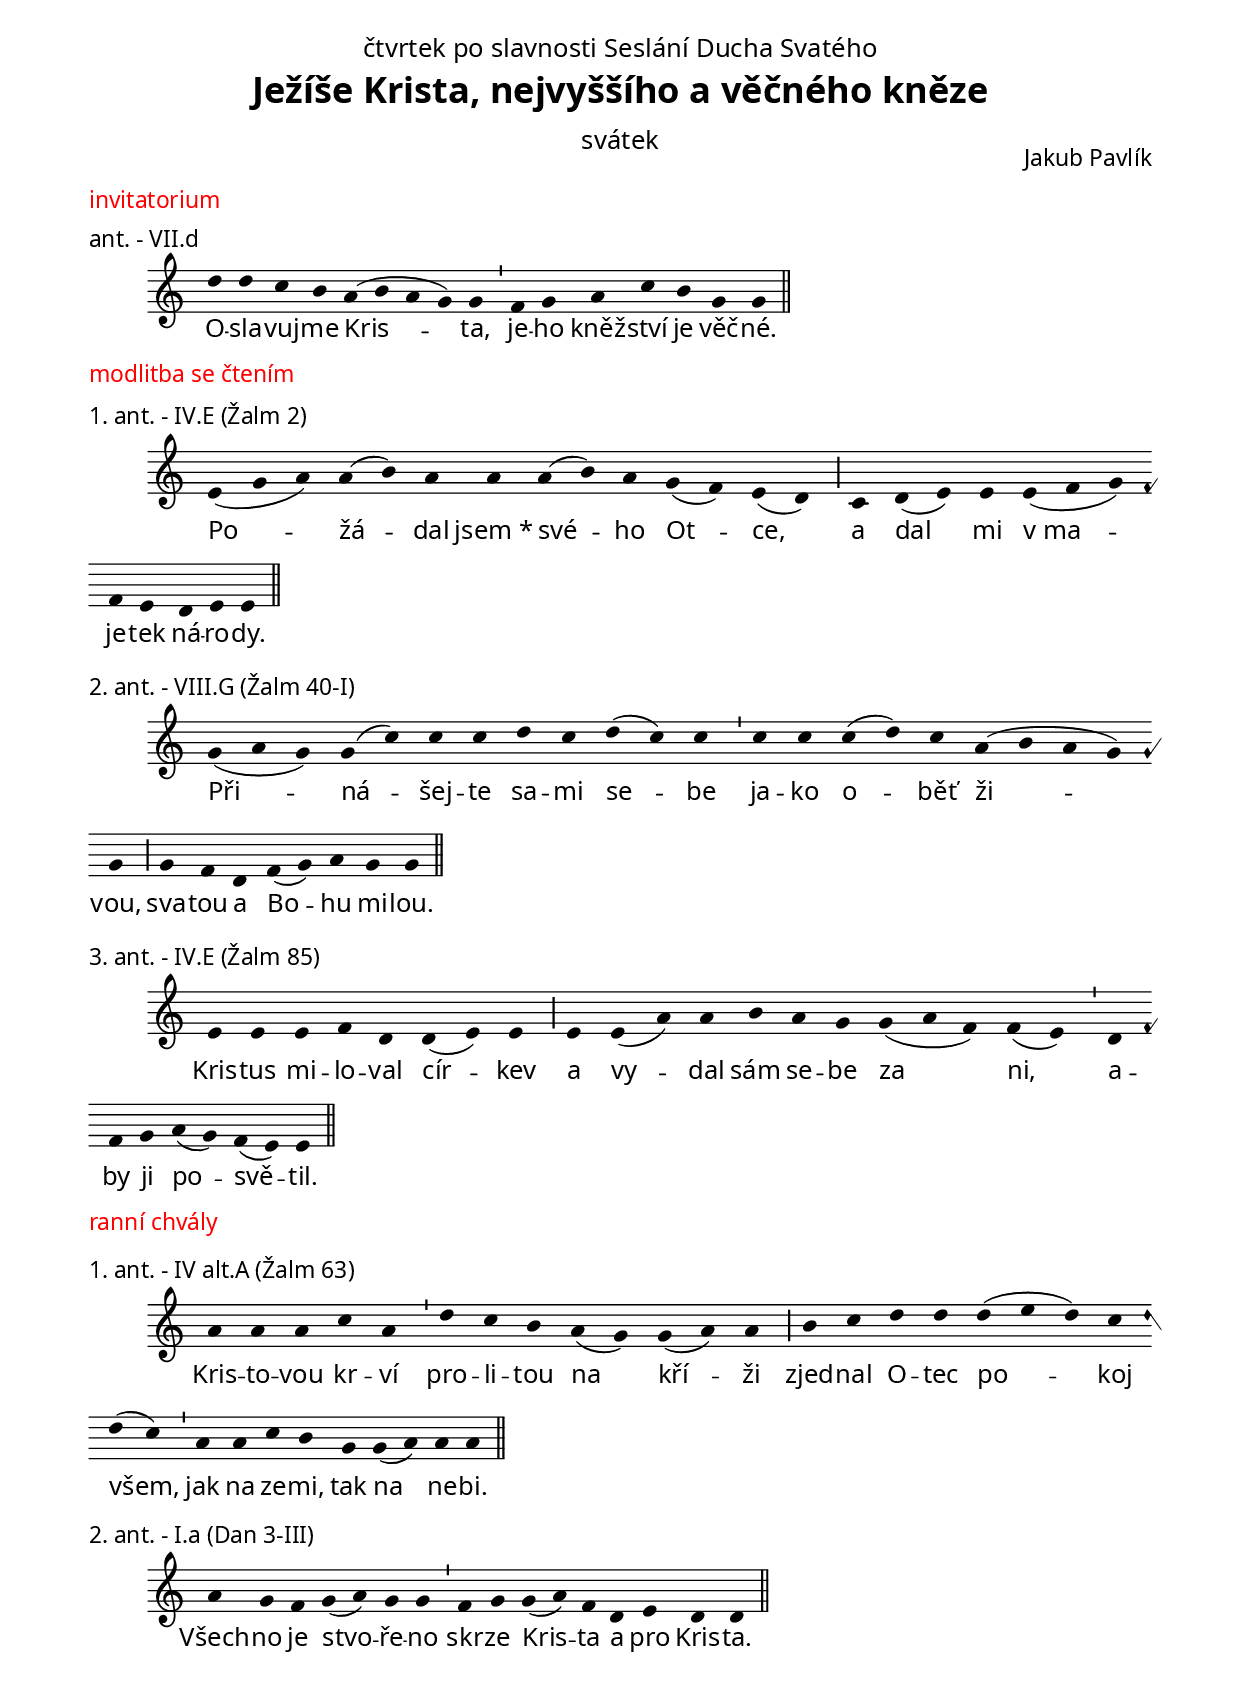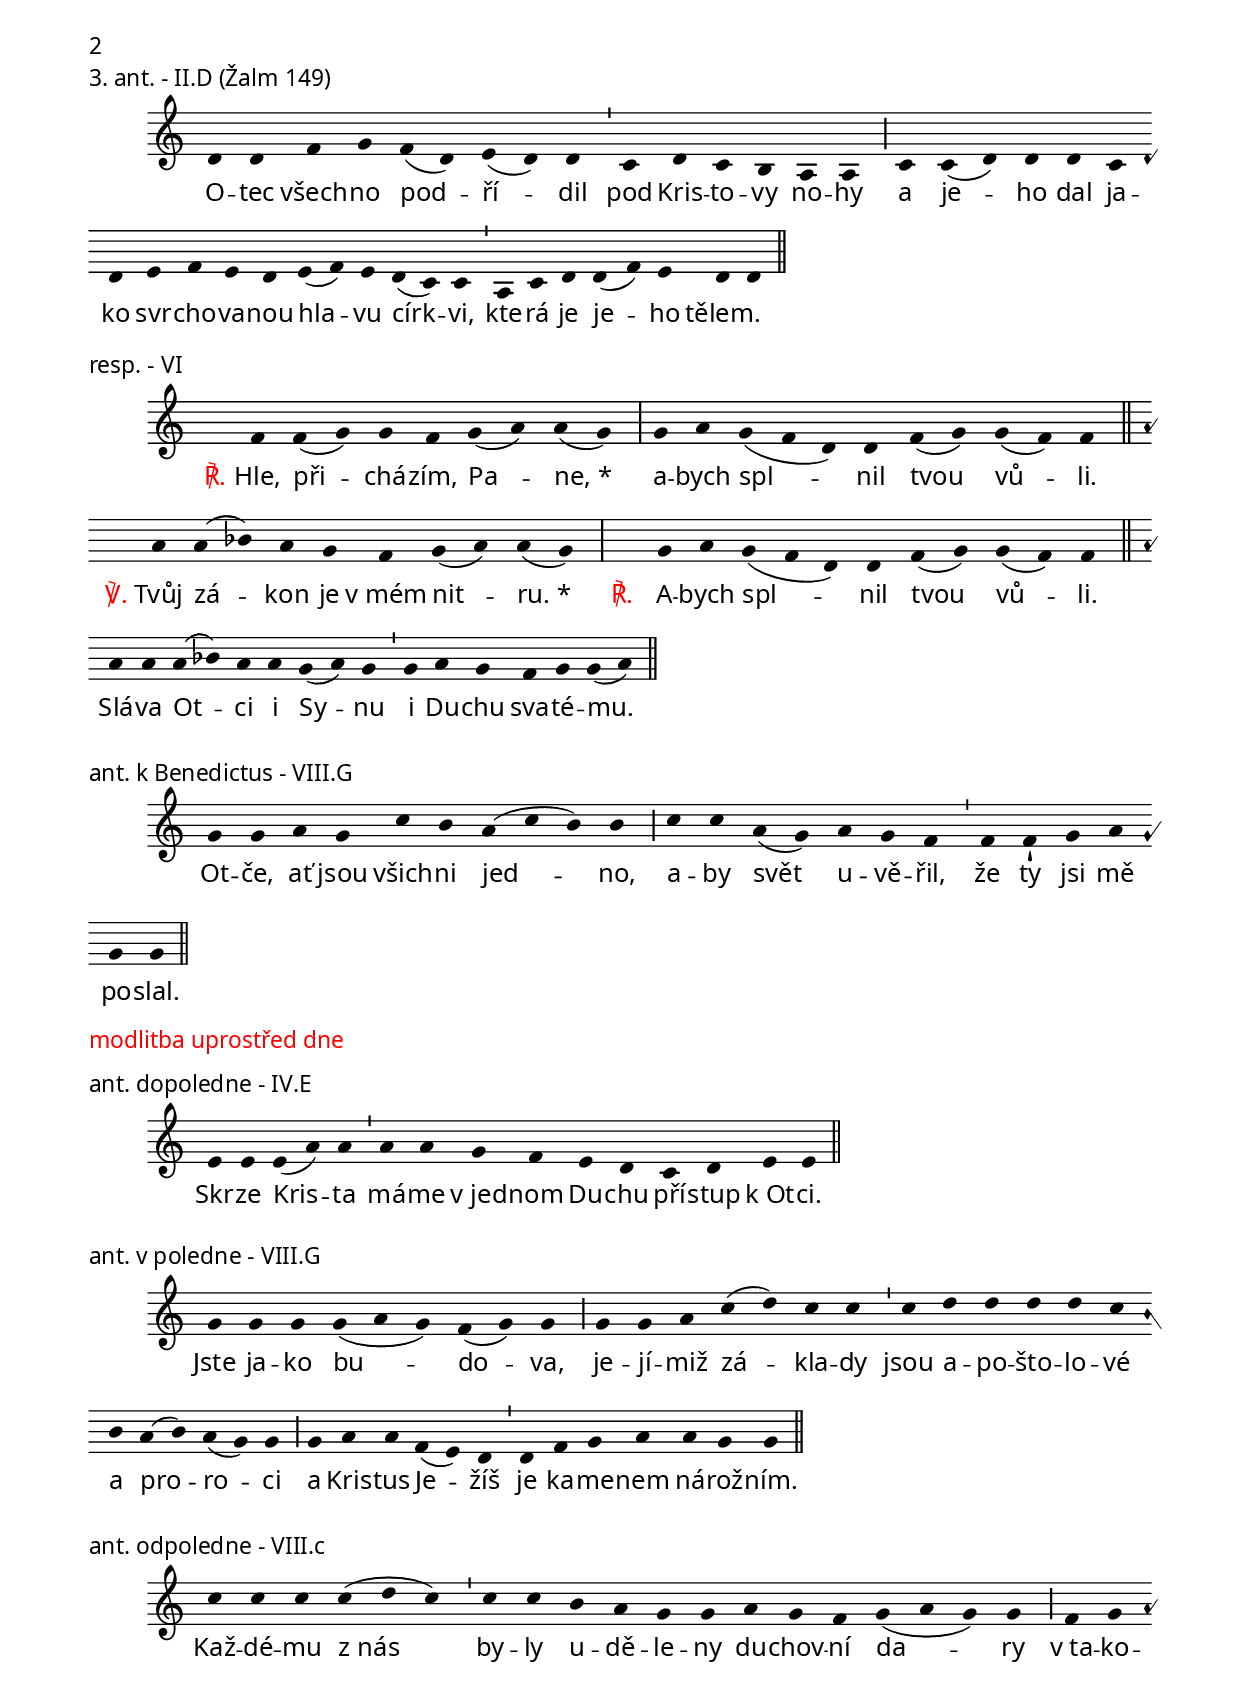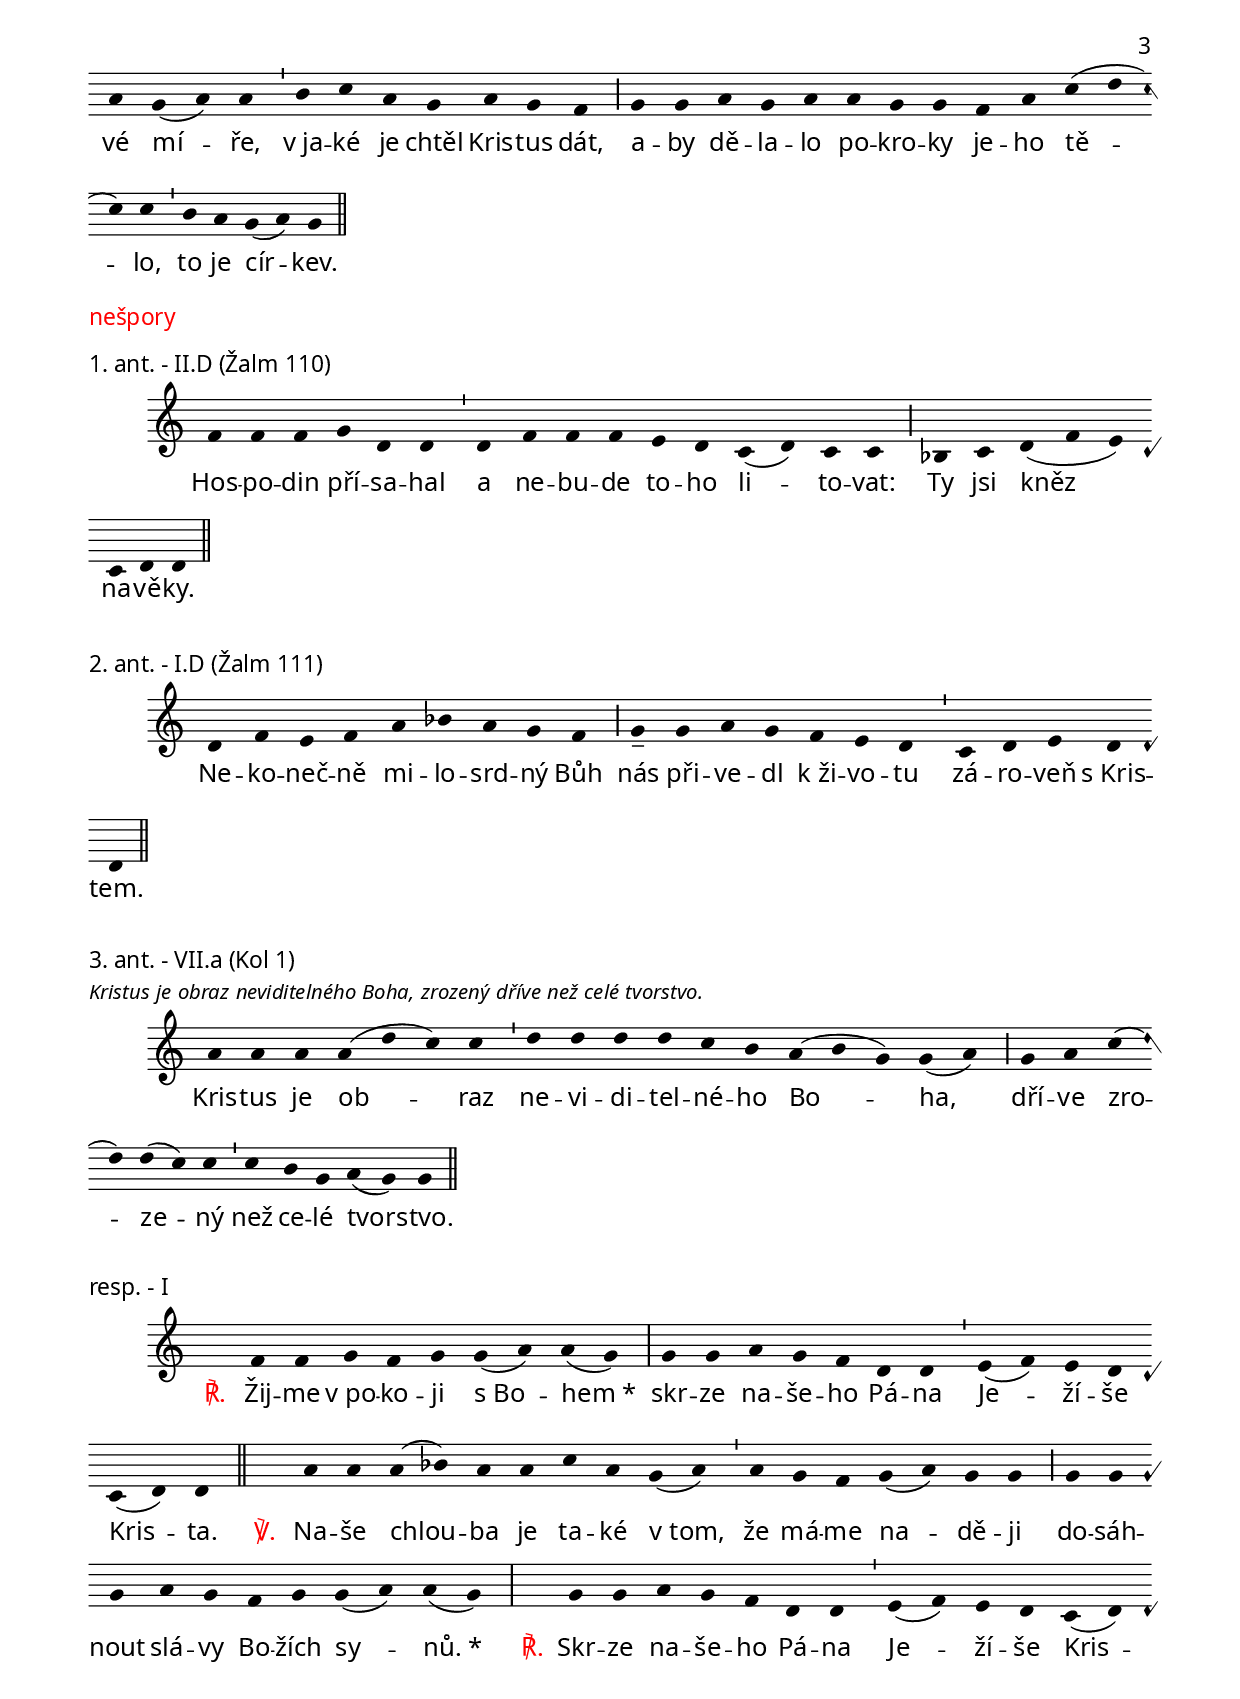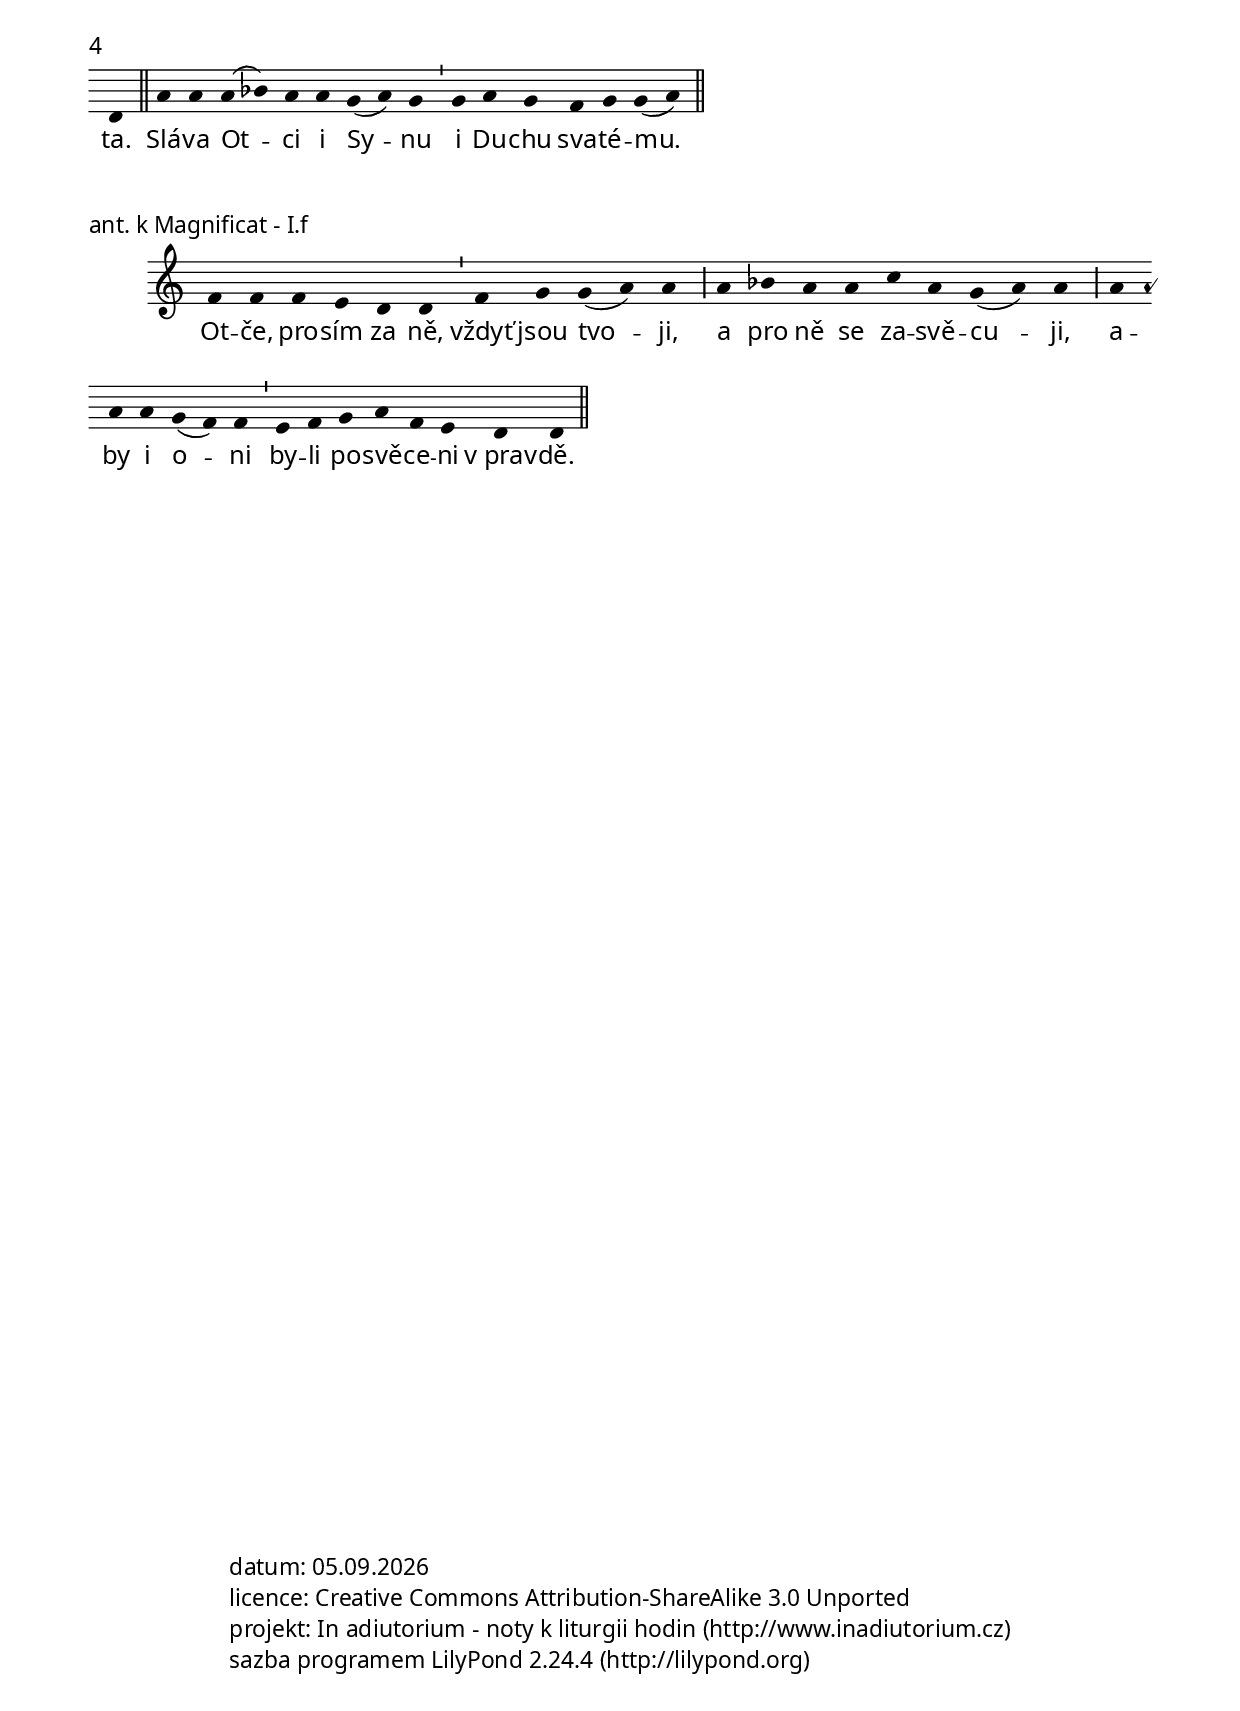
\version "2.19.16"

\include "spolecne.ly"
\include "dilyresponsorii.ly"

\header {
  title = \markup\titleSvatek
            "Ježíše Krista, nejvyššího a věčného kněze"
            "svátek"
            "čtvrtek po slavnosti Seslání Ducha Svatého"
  composer = "Jakub Pavlík"
}

\markup {\nadpisHodinka {"invitatorium"}}

\score {
  \relative c'' {
    \choralniRezim
    d4 d c b a( b a g) g \barMin
    f g a c b g g \barFinalis
  }
  \addlyrics {
    O -- sla -- vuj -- me Kris -- ta,
    je -- ho kněž -- ství je věč -- né.
  }
  \header {
    quid = "ant."
    modus = "VII"
    differentia = "d"
    psalmus = ""
    id = "invit"
    piece = \markup {\sestavTitulekBezZalmu}
  }
}

\markup {\nadpisHodinka {"modlitba se čtením"}}

\score {
    \relative c' {
      \choralniRezim
      e4( g a) a( b) a a a( b) a g( f) e( d) \barMaior
      c d( e) e e( f g) f e d e e \barFinalis
    }
    \addlyrics {
      Po -- žá -- dal jsem_* své -- ho Ot -- ce,
      a dal mi v_ma -- je -- tek ná -- ro -- dy.
    }
    \header {
      quid = "1. ant."
      modus = "IV"
      differentia = "E"
      psalmus = "Žalm 2"
      fial = "velikonoce_velikonocnioktav.ly#po-mc-a2?-aleluja"
      id = "mc-a1"
      piece = \markup {\sestavTitulek}
    }
  }

\score {
  \relative c'' {
    \choralniRezim
    g4( a g) g( c) c c d c d( c) c \barMin
    c c c( d) c a( b a g) g \barMaior
    g f d f( g) a g g \barFinalis
  }
  \addlyrics {
    Při -- ná -- šej -- te sa -- mi se -- be
    ja -- ko o -- běť ži -- vou,
    sva -- tou a Bo -- hu mi -- lou.

  }
  \header {
    quid = "2. ant."
    modus = "VIII"
    differentia = "G"
    psalmus = "Žalm 40-I"
    placet = "půjde lépe"
    id = "mc-a2"
    piece = \markup {\sestavTitulek}
  }
}

\score {
  \relative c' {
    \choralniRezim
    e4 e e f d d( e) e \barMaior
    e e( a) a b a g g( a f) f( e) \barMin
    d f g a( g) f( e) e \barFinalis
  }
  \addlyrics {
    Kris -- tus mi -- lo -- val cír -- kev
    a vy -- dal sám se -- be za ni,
    a -- by ji po -- svě -- til.
  }
  \header {
    quid = "3. ant."
    modus = "IV"
    differentia = "E"
    psalmus = "Žalm 85"
    placet = "v _sám sebe_ je přirozeně přízvuk na _sebe_, ne na _sám_; melisma z _ni_ pryč"
    id = "mc-a3"
    piece = \markup {\sestavTitulek}
  }
}

\markup {\nadpisHodinka {"ranní chvály"}}

\score {
  \relative c'' {
    \choralniRezim
    a4 a a c a \barMin
    d c b a( g) g( a) a \barMaior
    b c d d d( e d) c d( c) \barMin
    a a c b g g( a) a a \barFinalis
  }
  \addlyrics {
    Kris -- to -- vou kr -- ví
    pro -- li -- tou na kří -- ži
    zjed -- nal O -- tec po -- koj všem,
    jak na ze -- mi, tak na ne -- bi.
  }
  \header {
    quid = "1. ant."
    modus = "IV alt"
    differentia = "A"
    psalmus = "Žalm 63"
    placet = "málo uspokojivý závěr; půjde lépe"
    id = "rch-a1"
    piece = \markup {\sestavTitulek}
  }
}

\score {
  \relative c'' {
    \choralniRezim
    a4 g f g( a) g g \barMin
    f g g( a) f d e d d \barFinalis
  }
  \addlyrics {
    Všech -- no je stvo -- ře -- no
    skr -- ze Kris -- ta a pro Kris -- ta.
  }
  \header {
    quid = "2. ant."
    modus = "I"
    differentia = "a"
    psalmus = "Dan 3-III"
    id = "rch-a2"
    piece = \markup {\sestavTitulek}
  }
}

\score {
  \relative c' {
    \choralniRezim
    d4 d f g f( d) e( d) d \barMin
    c d c b a a \barMaior
    c c( d) d d c d e f e d e( f) e d( c) c \barMin
    a c d d( f) e d d \barFinalis
  }
  \addlyrics {
    O -- tec všech -- no pod -- ří -- dil
    pod Kris -- to -- vy no -- hy
    a je -- ho dal ja -- ko svr -- cho -- va -- nou hla -- vu círk -- vi,
    kte -- rá je je -- ho tělem.
  }
  \header {
    quid = "3. ant."
    modus = "II"
    differentia = "D"
    psalmus = "Žalm 149"
    id = "rch-a3"
    piece = \markup {\sestavTitulek}
  }
}

\score {
  \relative c' {
    \choralniRezim

    % R
    \neviditelna f
    f4 f( g) g f g( a) a( g) \barMax
    g a g( f d) d f( g) g( f) f \barFinalis
    % V
    \neviditelna a
    a4 a( bes) a g f g( a) a( g) \barMax
    % R
    \neviditelna a
    g a g( f d) d f( g) g( f) f \barFinalis
    % Slava
    \respVIdoxologie \barFinalis
  }
  \addlyrics {
    \Response Hle, při -- chá -- zím, Pa -- ne,_*
    a -- bych spl -- nil tvou vů -- li.
    \Verse Tvůj zá -- kon je v_mém nit -- ru._*
    \Response A -- bych spl -- nil tvou vů -- li.
    \textRespDoxologie
  }
  \header {
    quid = "resp."
    modus = "VI"
    placet = "dlouhé melisma na _spl_ nejde zpívat"
    id = "rch-resp"
    piece = \markup {\sestavTitulekResp}
  }
}

\score {
  \relative c'' {
    \choralniRezim
    g4 g a g c b a( c b) b \barMaior
    c c a( g) a g f \barMin
    f f-! g a g g \barFinalis
  }
  \addlyrics {
    Ot -- če, ať jsou všich -- ni jed -- no,
    a -- by svět u -- vě -- řil,
    že ty jsi mě po -- slal.
  }
  \header {
    quid = "ant. k Benedictus"
    modus = "VIII"
    differentia = "G"
    psalmus = ""
    % antifony/velikonoce_nedeleC.ly#viimag1 ma hodne podobny text,
    % ale utrzek nesel samostatne pouzit.
    placet = "melisma na _jedno_ zní těžkopádně"
    id = "rch-aben"
    piece = \markup {\sestavTitulekBezZalmu}
  }
}

\markup {\nadpisHodinka {"modlitba uprostřed dne"}}

\score {
  \relative c' {
    \choralniRezim
    e4 e e( a) a \barMin
    a a g f e d c d e e \barFinalis
  }
  \addlyrics {
    Skr -- ze Kris -- ta
    má -- me v_jed -- nom Du -- chu pří -- stup k_Ot -- ci.
  }
  \header {
    quid = "ant. dopoledne"
    modus = "IV"
    differentia = "E"
    psalmus = ""
    placet = "lépe"
    id = "tercie"
    piece = \markup {\sestavTitulekBezZalmu}
  }
}

\score {
  \relative c'' {
    \choralniRezim
    g4 g g g( a g) f( g) g \barMaior
    g g a c( d) c c \barMin
    c d d d d c b a( b) a( g) g \barMaior
    g a a f( e) d \barMin
    d f g a a g g \barFinalis
  }
  \addlyrics {
    Jste ja -- ko bu -- do -- va,
    je -- jí -- miž zá -- kla -- dy
    jsou a -- po -- što -- lo -- vé a pro -- ro -- ci
    a Kris -- tus Je -- žíš
    je ka -- me -- nem ná -- rož -- ním.
  }
  \header {
    quid = "ant. v poledne"
    modus = "VIII"
    differentia = "G"
    psalmus = ""
    placet = "prostřední část je nezpěvná"
    id = "sexta"
    piece = \markup {\sestavTitulekBezZalmu}
  }
}

\score {
  \relative c'' {
    \choralniRezim
    c4 c c c( d c) \barMin
    c c b a g g a g f g( a g) g \barMaior
    f g a g( a) a \barMin
    b c a g a g f \barMaior
    g g a g a a g g f a c( d c) c \barMin
    b a g( a) g \barFinalis
  }
  \addlyrics {
    Kaž -- dé -- mu z_nás
    by -- ly u -- dě -- le -- ny du -- chov -- ní da -- ry
    v_ta -- ko -- vé mí -- ře,
    v_ja -- ké je chtěl Kris -- tus dát,
    a -- by dě -- la -- lo po -- kro -- ky je -- ho tě -- lo,
    to je cír -- kev.
  }
  \header {
    quid = "ant. odpoledne"
    modus = "VIII"
    differentia = "c"
    psalmus = ""
    placet = "nápadně a nelibě moc torculů"
    id = "nona"
    piece = \markup {\sestavTitulekBezZalmu}
  }
}

\markup {\nadpisHodinka {"nešpory"}}

\score {
  \relative c' {
    \choralniRezim
    f4 f f g d d \barMin
    d f f f e d c( d) c c \barMaior
    bes c d( f e) c d d \barFinalis
  }
  \addlyrics {
    Hos -- po -- din pří -- sa -- hal
    a ne -- bu -- de to -- ho li -- to -- vat:
    Ty jsi kněz na -- vě -- ky.

  }
  \header {
    quid = "1. ant."
    modus = "II"
    differentia = "D"
    psalmus = "Žalm 110"
    id = "ne-a1"
    piece = \markup {\sestavTitulek}
  }
}

\score {
  \relative c' {
    \choralniRezim
    d4 f e f a bes a g f \barMaior
    g-- g a g f e d \barMin
    c d e d d \barFinalis
  }
  \addlyrics {
    Ne -- ko -- neč -- ně mi -- lo -- srd -- ný Bůh
    nás při -- ve -- dl k_ži -- vo -- tu
    zá -- ro -- veň s_Kris -- tem.
  }
  \header {
    quid = "2. ant."
    modus = "I"
    differentia = "D"
    psalmus = "Žalm 111"
    % motiv ze zdrojove antifony neni prevzat doslovne, ale dilem posunut o sekundu dolu
    fial = "antifony/pust_tyden4.ly#ne-1ne-a3?cast"
    placet = "velká tercie na _milosrdný_ zní nelibě"
    id = "ne-a2"
    piece = \markup {\sestavTitulek}
  }
}

\score {
  \relative c'' {
    \choralniRezim
    a4 a a a( d c) c \barMin
    d d d d c b a( b g) g( a) \barMaior
    g a c( d) d( c) c \barMin
    c b g a( g) g \barFinalis
  }
  \addlyrics {
    Kris -- tus je ob -- raz
    ne -- vi -- di -- tel -- né -- ho Bo -- ha,
    dří -- ve zro -- ze -- ný
    než ce -- lé tvor -- stvo.
  }
  \header {
    textus_approbatus = "Kristus je obraz neviditelného Boha,
    zrozený dříve než celé tvorstvo."
    quid = "3. ant."
    modus = "VII"
    differentia = "a"
    psalmus = "Kol 1"
    placet = "zpěvněji"
    id = "ne-a3"
    piece = \markup {\sestavTitulek}
  }
}

\score {
  \relative c' {
    \choralniRezim

    % R
    \neviditelna f
    f4 f g f g g( a) a( g) \barMax
    g g a g f d d \barMin e( f) e d c( d) d \barFinalis
    % V
    \neviditelna a
    a'4 a a( bes) a a c a g( a) \barMin
    a g f g( a) g g \barMaior
    g g g a g f g g( a) a( g) \barMax
    % R
    \neviditelna a
    g g a g f d d \barMin e( f) e d c( d) d \barFinalis
    % Slava
    \relative c'' \respVIdoxologie \barFinalis
  }
  \addlyrics {
    \Response Žij -- me v_po -- ko -- ji s_Bo -- hem_*
    skr -- ze na -- še -- ho Pá -- na Je -- ží -- še Kris -- ta.
    \Verse Na -- še chlou -- ba je ta -- ké v_tom,
    že má -- me na -- dě -- ji
    do -- sáh -- nout slá -- vy Bo -- žích sy -- nů._*
    \Response Skr -- ze na -- še -- ho Pá -- na Je -- ží -- še Kris -- ta.
    \textRespDoxologie
  }
  \header {
    quid = "resp."
    modus = "I"
    id = "ne-resp"
    piece = \markup {\sestavTitulekResp}
  }
}

\score {
  \relative c' {
    \choralniRezim
    f4 f f e d d \barMin
    f g g( a) a \barMaior
    a bes a a c a g( a) a \barMaior
    a a a g( f) f \barMin
    e f g a f e d d \barFinalis
  }
  \addlyrics {
    Ot -- če, pro -- sím za ně,
    vždyť jsou tvo -- ji,
    a pro ně se za -- svě -- cu -- ji,
    a -- by i o -- ni
    by -- li po -- svě -- ce -- ni v_prav -- dě.
  }
  \header {
    quid = "ant. k Magnificat"
    modus = "I"
    differentia = "f"
    psalmus = ""
    id = "ne-amag"
    piece = \markup {\sestavTitulekBezZalmu}
  }
}